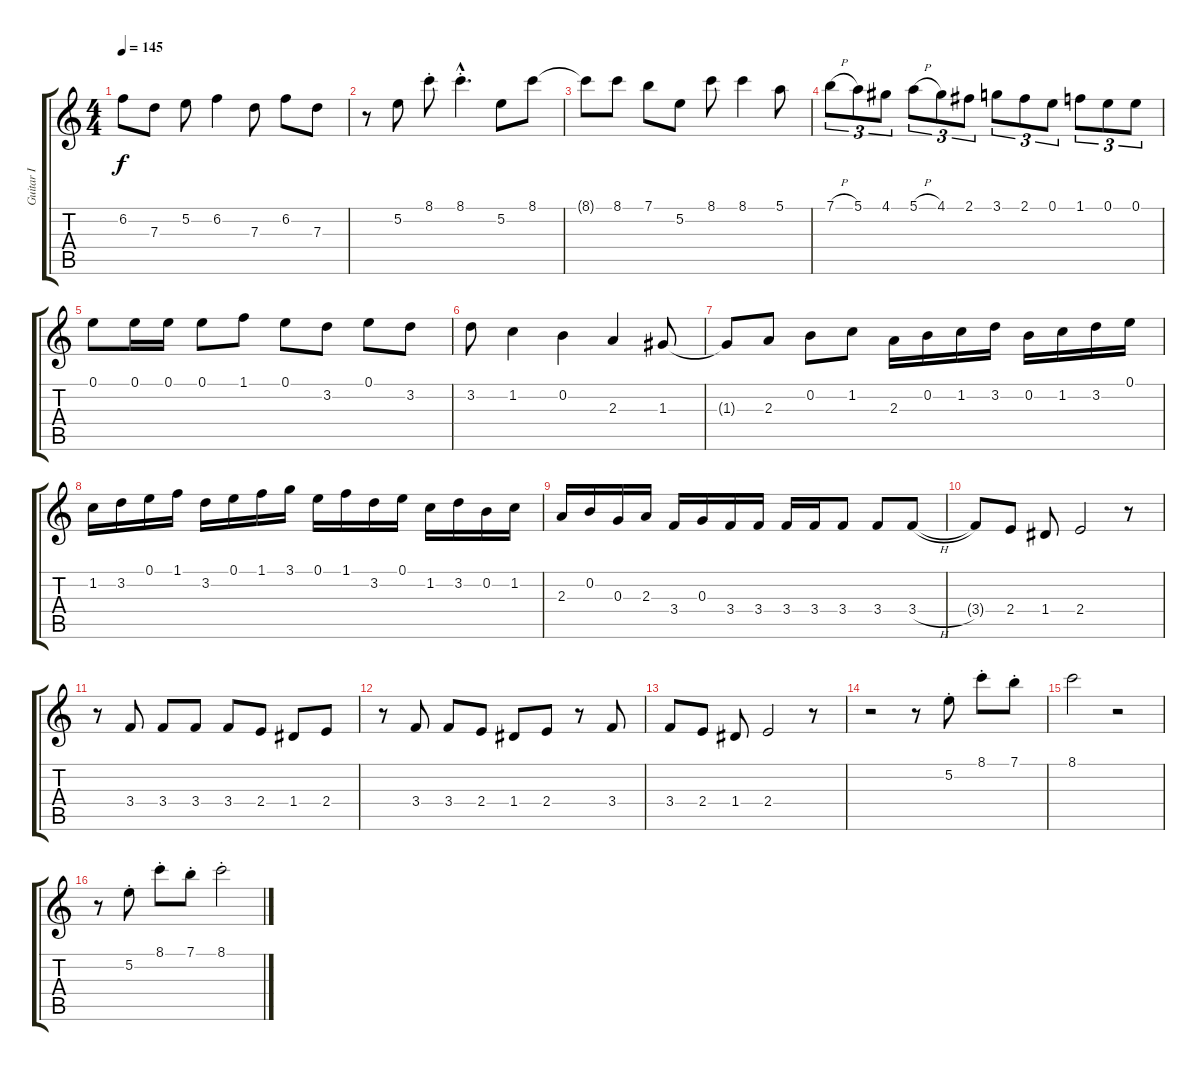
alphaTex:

\track ("Guitar I" "Guitar I") {instrument acousticguitarnylon}
\staff {score tabs}
\tuning (E4 B3 G3 D3 A2 E2) {hide}
\ts (4 4)
\tempo 145
\clef g2
\ks c
6.2.8{dy f} 7.3.8 5.2.8 6.2.4 7.3.8 6.2.8 7.3.8 |
r.8 5.2.8 8.1{st}.8 8.1{hac st}.4{d} 5.2.8 8.1.8 |
8.1{t}.8 8.1.8 7.1.8 5.2.8 8.1.8 8.1.4 5.1.8 |
7.1{h}.8{tu (3 2)} 5.1.8{tu (3 2)} 4.1.8{tu (3 2)} 5.1{h}.8{tu (3 2)} 4.1.8{tu (3 2)} 2.1.8{tu (3 2)} 3.1.8{tu (3 2)} 2.1.8{tu (3 2)} 0.1.8{tu (3 2)} 1.1.8{tu (3 2)} 0.1.8{tu (3 2)} 0.1.8{tu (3 2)} |
0.1.8 0.1.16 0.1.16 0.1.8 1.1.8 0.1.8 3.2.8 0.1.8 3.2.8 |
3.2.8 1.2.4 0.2.4 2.3.4 1.3.8 |
1.3{t}.8 2.3.8 0.2.8 1.2.8 2.3.16 0.2.16 1.2.16 3.2.16 0.2.16 1.2.16 3.2.16 0.1.16 |
1.2.16 3.2.16 0.1.16 1.1.16 3.2.16 0.1.16 1.1.16 3.1.16 0.1.16 1.1.16 3.2.16 0.1.16 1.2.16 3.2.16 0.2.16 1.2.16 |
2.3.16 0.2.16 0.3.16 2.3.16 3.4.16 0.3.16 3.4.16 3.4.16 3.4.16 3.4.16 3.4.8 3.4.8 3.4{h}.8 |
3.4{t}.8 2.4.8 1.4.8 2.4.2 r.8 |
r.8 3.4.8 3.4.8 3.4.8 3.4.8 2.4.8 1.4.8 2.4.8 |
r.8 3.4.8 3.4.8 2.4.8 1.4.8 2.4.8 r.8 3.4.8 |
3.4.8 2.4.8 1.4.8 2.4.2 r.8 |
r.2 r.8 5.2{st}.8 8.1{st}.8 7.1{st}.8 |
8.1.2 r.2 |
r.8 5.2{st}.8 8.1{st}.8 7.1{st}.8 8.1{st}.2
